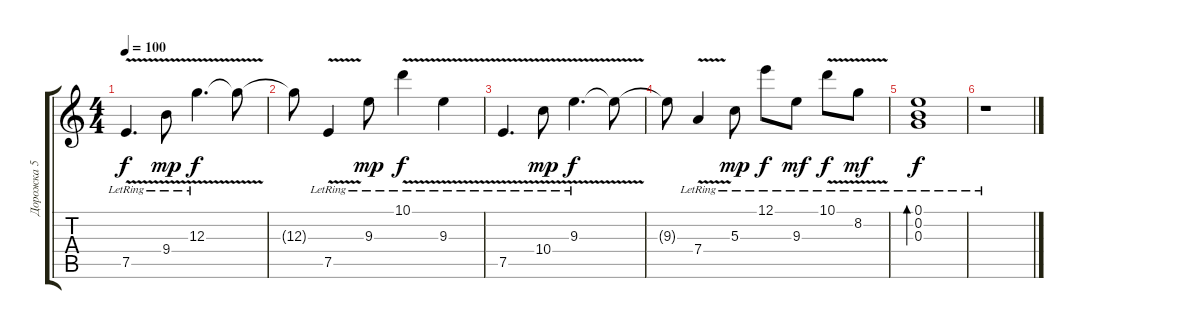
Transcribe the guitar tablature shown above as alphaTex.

\track ("Дорожка 5" "Дорожка 5") {instrument electricguitarclean}
\staff {score tabs}
\tuning (E4 B3 G3 D3 A2 E2) {hide}
\ts (4 4)
\tempo 100
\clef g2
\ks c
7.5{v lr}.4{d dy f} 9.4{v lr}.8{dy mp} 12.3{v lr}.4{d dy f} 12.3{t}.8 |
12.3{t}.8 7.5{v lr}.4 9.3{lr}.8{dy mp} 10.1{v lr}.4{dy f} 9.3{v lr}.4 |
7.5{v lr}.4{d} 10.4{v lr}.8{dy mp} 9.3{v lr}.4{d dy f} 9.3{t}.8 |
9.3{t}.8 7.4{v lr}.4 5.3{lr}.8{dy mp} 12.1{lr}.8{dy f} 9.3{lr}.8{dy mf} 10.1{v lr}.8{dy f} 8.2{v lr}.8{dy mf} |
(0.1{lr} 0.2{lr} 0.3{lr}).1{bd 240 dy f} |
r.1
